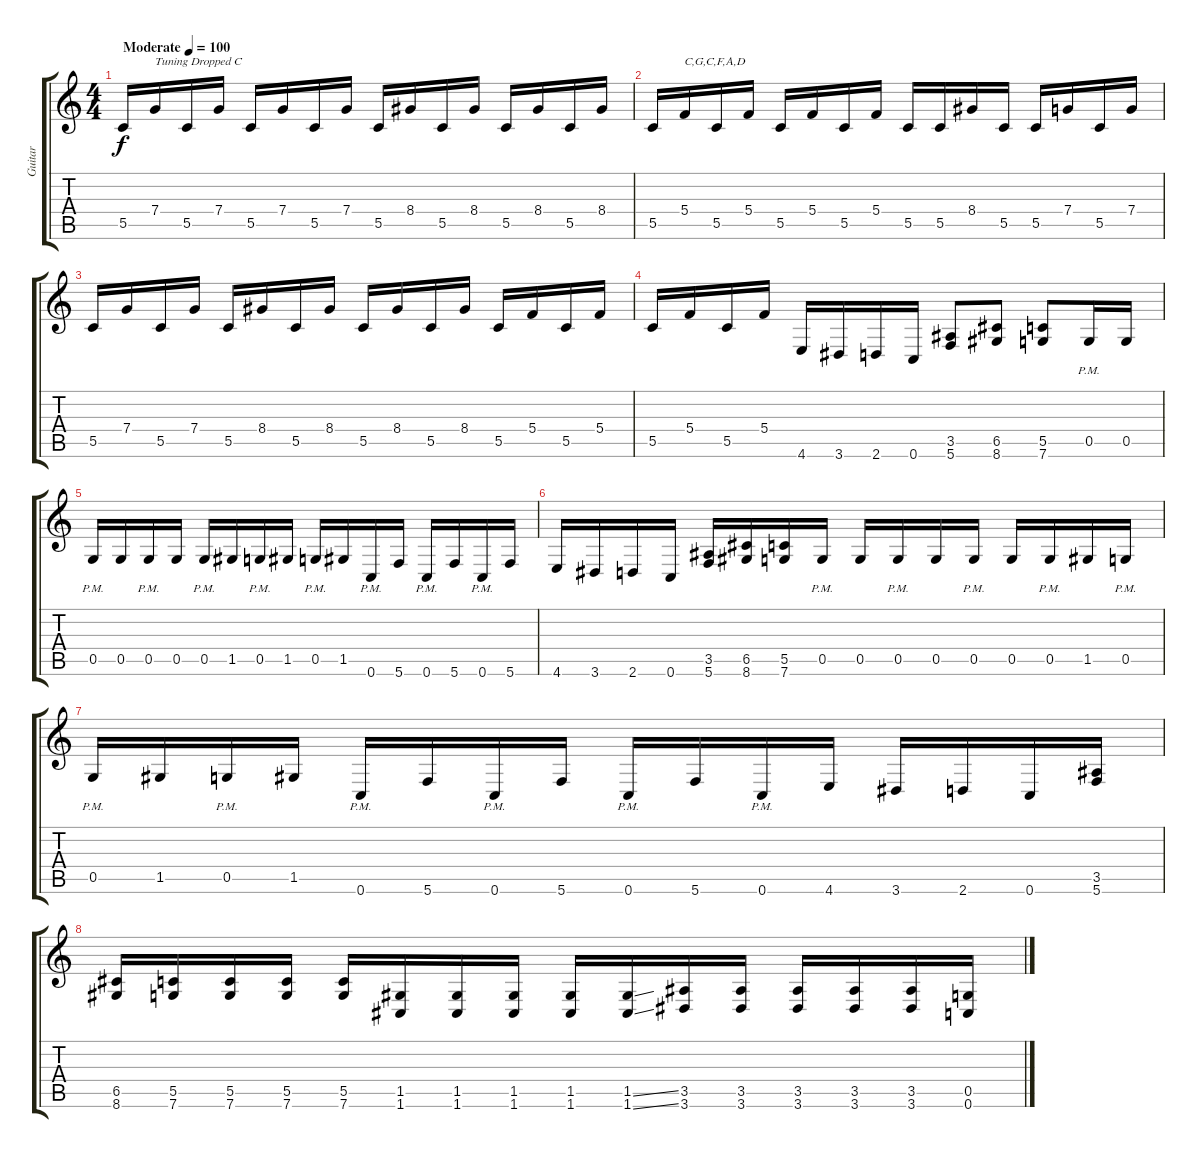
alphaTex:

\track ("Guitar" "Guitar") {instrument distortionguitar}
\staff {score tabs}
\tuning (D4 A3 F3 C3 G2 C2) {hide}
\ts (4 4)
\tempo (100 "Moderate")
\clef g2
\ks c
5.5.16{dy f instrument distortionguitar} 7.4.16{txt "Tuning Dropped C "} 5.5.16 7.4.16 5.5.16 7.4.16 5.5.16 7.4.16 5.5.16 8.4.16 5.5.16 8.4.16 5.5.16 8.4.16 5.5.16 8.4.16 |
5.5.16 5.4.16{txt "C,G,C,F,A,D"} 5.5.16 5.4.16 5.5.16 5.4.16 5.5.16 5.4.16 5.5.16 5.5.16 8.4.16 5.5.16 5.5.16 7.4.16 5.5.16 7.4.16 |
5.5.16 7.4.16 5.5.16 7.4.16 5.5.16 8.4.16 5.5.16 8.4.16 5.5.16 8.4.16 5.5.16 8.4.16 5.5.16 5.4.16 5.5.16 5.4.16 |
5.5.16 5.4.16 5.5.16 5.4.16 4.6.16 3.6.16 2.6.16 0.6.16 (3.5 5.6).8 (6.5 8.6).8 (5.5 7.6).8 0.5{pm}.16 0.5.16 |
0.5{pm}.16 0.5.16 0.5{pm}.16 0.5.16 0.5{pm}.16 1.5.16 0.5{pm}.16 1.5.16 0.5{pm}.16 1.5.16 0.6{pm}.16 5.6.16 0.6{pm}.16 5.6.16 0.6{pm}.16 5.6.16 |
4.6.16 3.6.16 2.6.16 0.6.16 (3.5 5.6).16 (6.5 8.6).16 (5.5 7.6).16 0.5{pm}.16 0.5.16 0.5{pm}.16 0.5.16 0.5{pm}.16 0.5.16 0.5{pm}.16 1.5.16 0.5{pm}.16 |
0.5{pm}.16 1.5.16 0.5{pm}.16 1.5.16 0.6{pm}.16 5.6.16 0.6{pm}.16 5.6.16 0.6{pm}.16 5.6.16 0.6{pm}.16 4.6.16 3.6.16 2.6.16 0.6.16 (3.5 5.6).16 |
(6.5 8.6).16 (5.5 7.6).16 (5.5 7.6).16 (5.5 7.6).16 (5.5 7.6).16 (1.5 1.6).16 (1.5 1.6).16 (1.5 1.6).16 (1.5 1.6).16 (1.5{ss} 1.6{ss}).16 (3.5 3.6).16 (3.5 3.6).16 (3.5 3.6).16 (3.5 3.6).16 (3.5 3.6).16 (0.5 0.6).16
